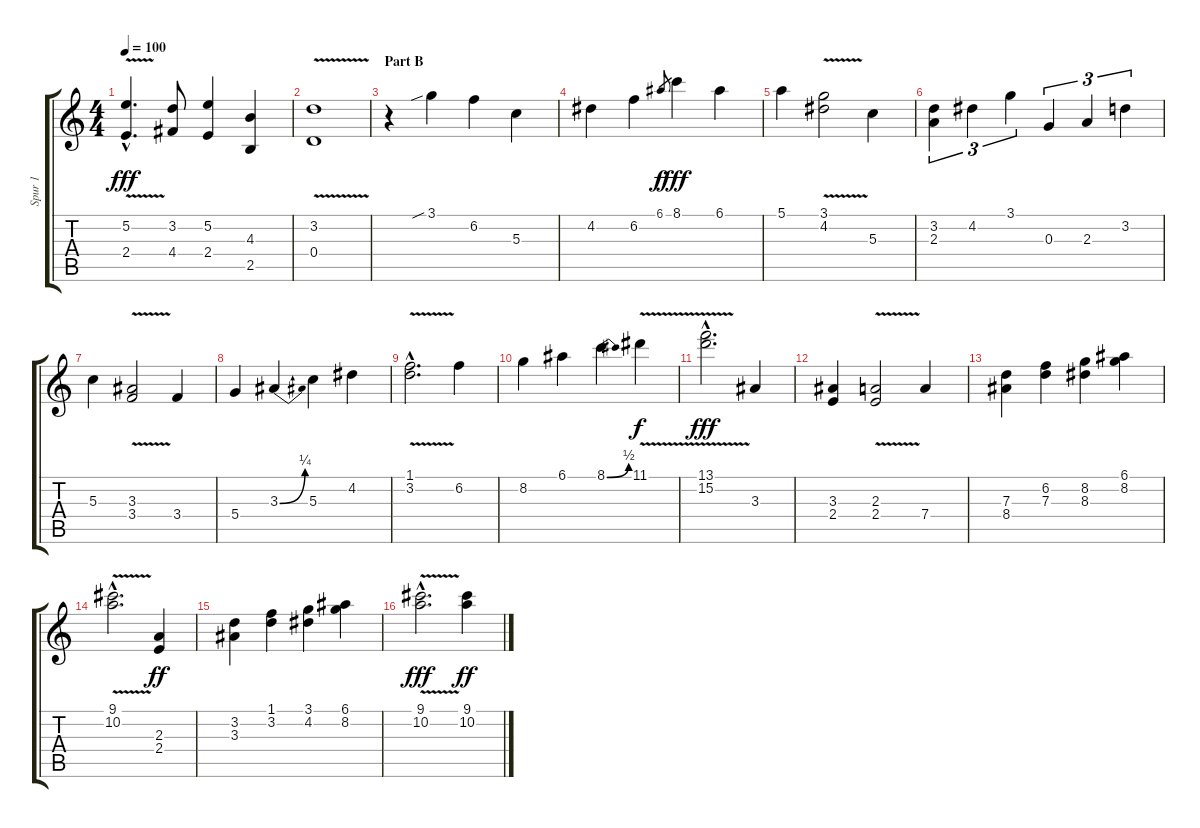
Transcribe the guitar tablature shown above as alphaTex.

\track ("Spur 1" "Spur 1") {instrument electricguitarjazz}
\staff {score tabs}
\tuning (E4 B3 G3 D3 A2 E2) {hide}
\ts (4 4)
\tempo 100
\clef g2
\ks c
(5.2{hac} 2.4{v hac}).4{d dy fff} (3.2 4.4).8 (5.2 2.4).4 (4.3 2.5).4 |
(3.2{v} 0.4{v}).1 |
\section ("" "Part B")
r.4{instrument electricguitarjazz} 3.1{sib}.4 6.2.4 5.3.4 |
4.2.4 6.2.4 6.1.8{gr dy f} 8.1.4{dy fff} 6.1.4 |
5.1.4 (3.1{v} 4.2{v}).2 5.3.4 |
(3.2 2.3).4{tu (3 2)} 4.2.4{tu (3 2)} 3.1.4{tu (3 2)} 0.3.4{tu (3 2)} 2.3.4{tu (3 2)} 3.2.4{tu (3 2)} |
5.3.4 (3.3{v} 3.4).2 3.4.4 |
5.4.4 3.3{be (bend 0 0 60 1)}.4 5.3.4 4.2.4 |
(1.1{v hac} 3.2{hac}).2{d} 6.2.4 |
8.2.4 6.1.4 8.1{be (bend 0 0 60 2)}.4 11.1{v}.4{dy f} |
(13.1{v hac} 15.2{hac}).2{d dy fff} 3.3.4 |
(3.3 2.4).4 (2.3{v} 2.4).2 7.4.4 |
(7.3 8.4).4 (6.2 7.3).4 (8.2 8.3).4 (6.1 8.2).4 |
(9.1{v hac} 10.2{v hac}).2{d} (2.3 2.4).4{dy ff} |
(3.2 3.3).4 (1.1 3.2).4 (3.1 4.2).4 (6.1 8.2).4 |
(9.1{v hac} 10.2{v hac}).2{d dy fff} (9.1 10.2{sl}).4{dy ff}
